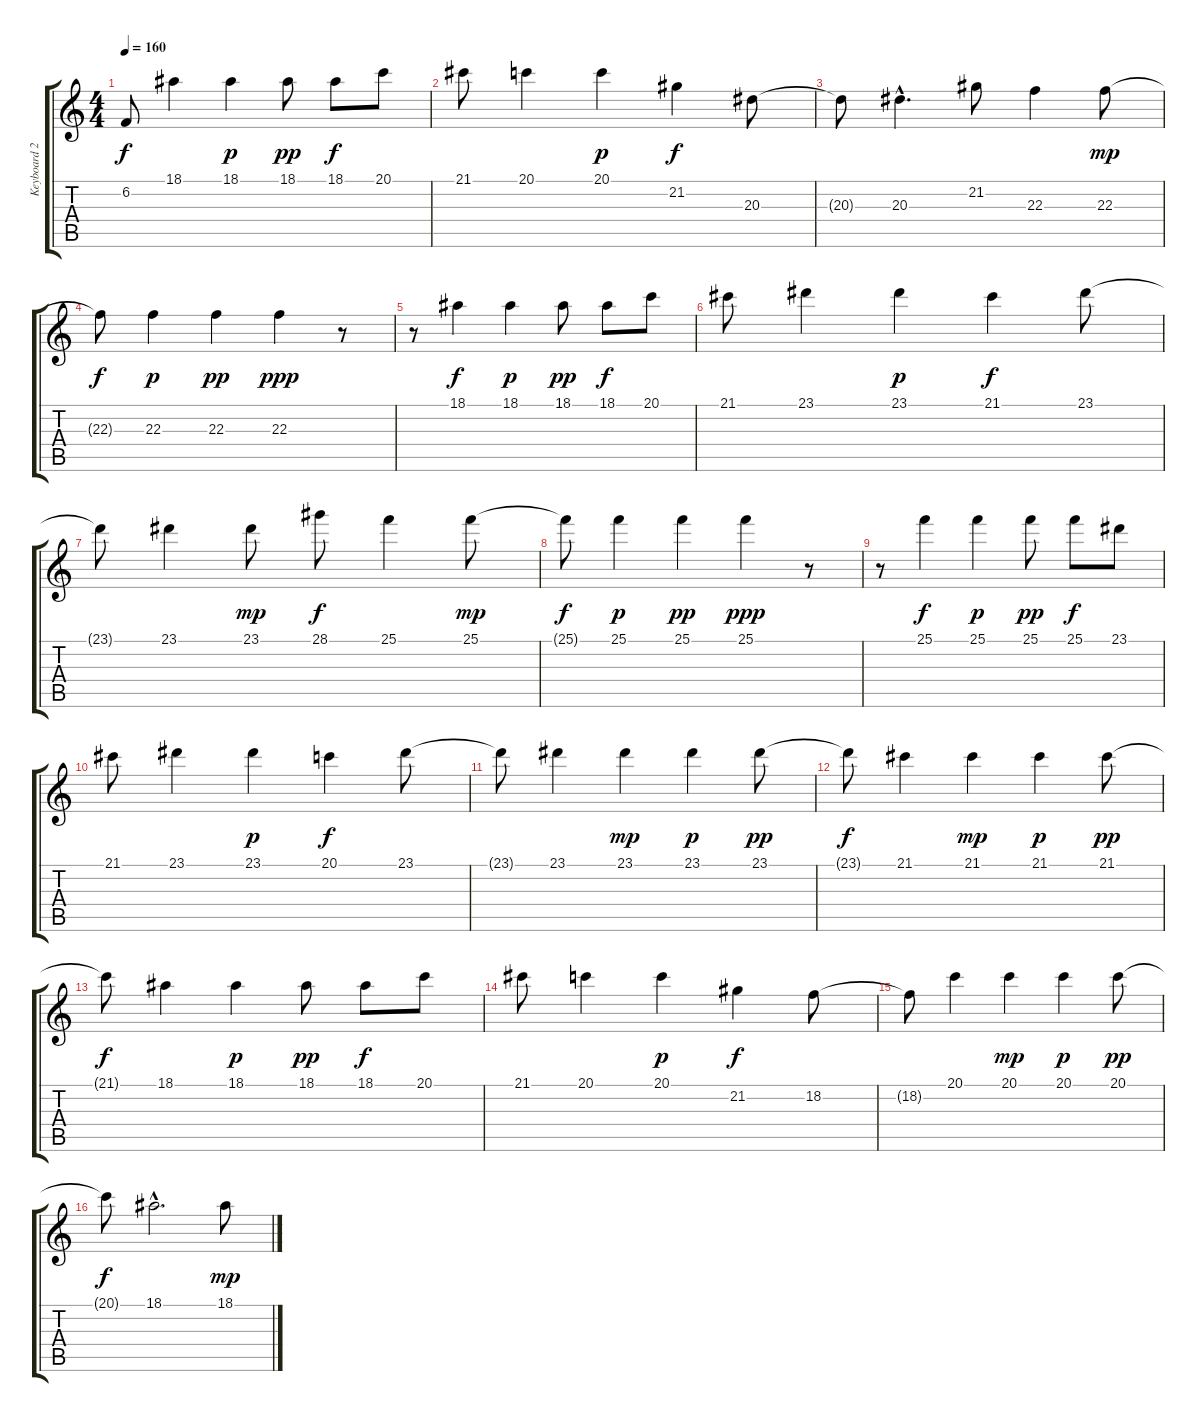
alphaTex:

\track ("Keyboard 2" "Keyboard 2") {instrument stringensemble1}
\staff {score tabs}
\tuning (E4 B3 G3 D3 A2 E2) {hide}
\ts (4 4)
\section ("" "")
\tempo 160
\clef g2
\ks c
6.2{t}.8{dy f} 18.1.4 18.1.4{dy p} 18.1.8{dy pp} 18.1.8{dy f} 20.1.8 |
21.1.8 20.1.4 20.1.4{dy p} 21.2.4{dy f} 20.3.8 |
20.3{t}.8 20.3{hac}.4{d} 21.2.8 22.3.4 22.3.8{dy mp} |
22.3{t}.8{dy f} 22.3.4{dy p} 22.3.4{dy pp} 22.3.4{dy ppp} r.8 |
r.8 18.1.4{dy f} 18.1.4{dy p} 18.1.8{dy pp} 18.1.8{dy f} 20.1.8 |
21.1.8 23.1.4 23.1.4{dy p} 21.1.4{dy f} 23.1.8 |
23.1{t}.8 23.1.4 23.1.8{dy mp} 28.1.8{dy f} 25.1.4 25.1.8{dy mp} |
25.1{t}.8{dy f} 25.1.4{dy p} 25.1.4{dy pp} 25.1.4{dy ppp} r.8 |
r.8 25.1.4{dy f} 25.1.4{dy p} 25.1.8{dy pp} 25.1.8{dy f} 23.1.8 |
21.1.8 23.1.4 23.1.4{dy p} 20.1.4{dy f} 23.1.8 |
23.1{t}.8 23.1.4 23.1.4{dy mp} 23.1.4{dy p} 23.1.8{dy pp} |
23.1{t}.8{dy f} 21.1.4 21.1.4{dy mp} 21.1.4{dy p} 21.1.8{dy pp} |
21.1{t}.8{dy f} 18.1.4 18.1.4{dy p} 18.1.8{dy pp} 18.1.8{dy f} 20.1.8 |
21.1.8 20.1.4 20.1.4{dy p} 21.2.4{dy f} 18.2.8 |
18.2{t}.8 20.1.4 20.1.4{dy mp} 20.1.4{dy p} 20.1.8{dy pp} |
20.1{t}.8{dy f} 18.1{hac}.2{d} 18.1.8{dy mp}
